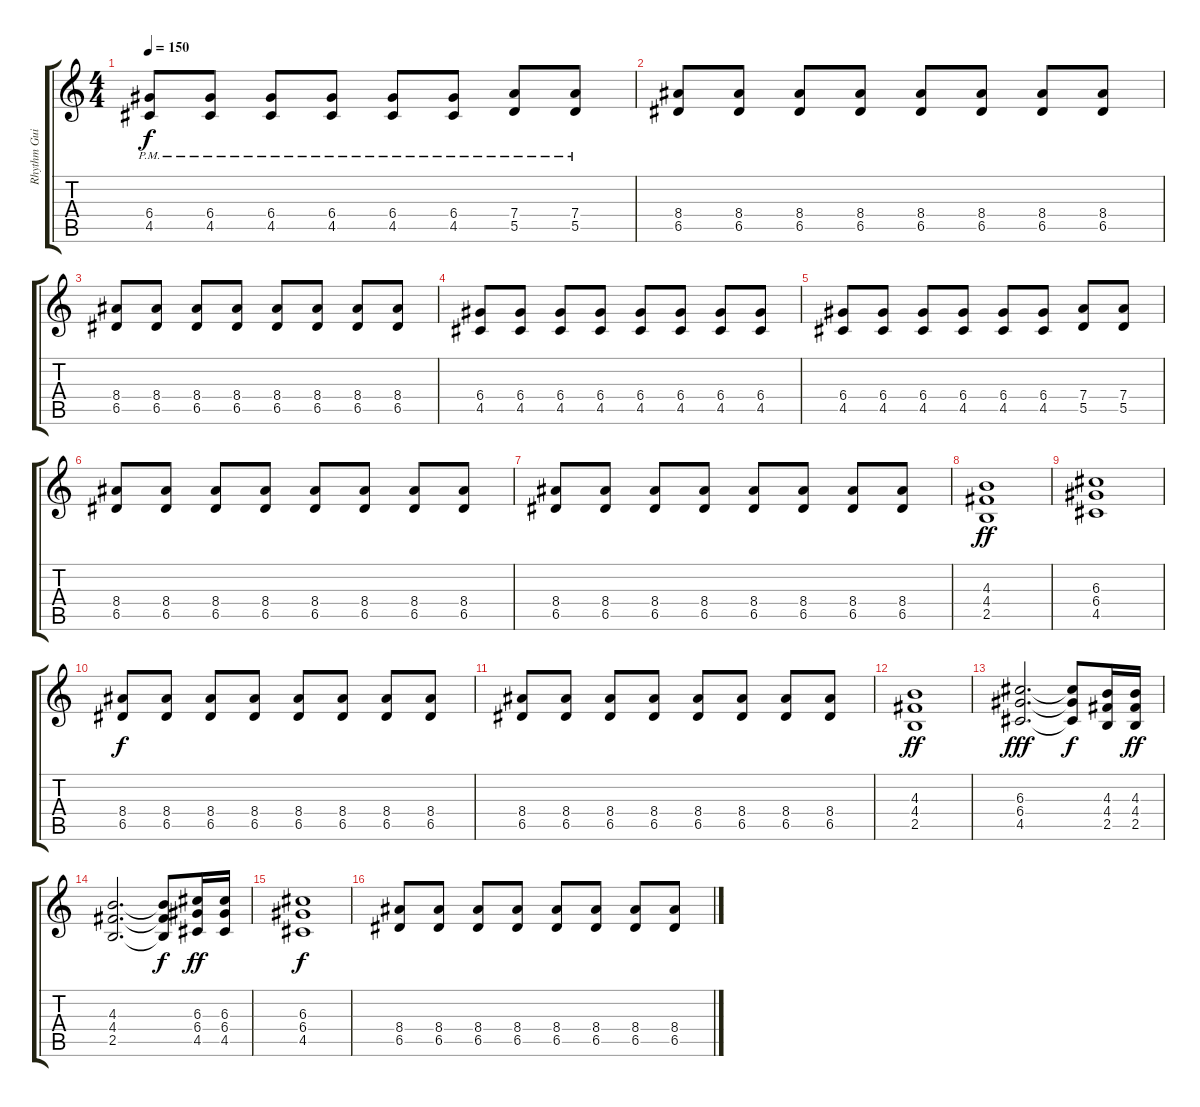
\track ("Rhythm Guitar" "Rhythm Gui") {instrument distortionguitar}
\staff {score tabs}
\tuning (E4 B3 G3 D3 A2 E2) {hide}
\ts (4 4)
\tempo 150
\clef g2
\ks c
(6.4{pm} 4.5{pm}).8{dy f} (6.4{pm} 4.5{pm}).8 (6.4{pm} 4.5{pm}).8 (6.4{pm} 4.5{pm}).8 (6.4{pm} 4.5{pm}).8 (6.4{pm} 4.5{pm}).8 (7.4{pm} 5.5{pm}).8 (7.4{pm} 5.5{pm}).8 |
(8.4 6.5).8 (8.4 6.5).8 (8.4 6.5).8 (8.4 6.5).8 (8.4 6.5).8 (8.4 6.5).8 (8.4 6.5).8 (8.4 6.5).8 |
(8.4 6.5).8 (8.4 6.5).8 (8.4 6.5).8 (8.4 6.5).8 (8.4 6.5).8 (8.4 6.5).8 (8.4 6.5).8 (8.4 6.5).8 |
(6.4 4.5).8 (6.4 4.5).8 (6.4 4.5).8 (6.4 4.5).8 (6.4 4.5).8 (6.4 4.5).8 (6.4 4.5).8 (6.4 4.5).8 |
(6.4 4.5).8 (6.4 4.5).8 (6.4 4.5).8 (6.4 4.5).8 (6.4 4.5).8 (6.4 4.5).8 (7.4 5.5).8 (7.4 5.5).8 |
(8.4 6.5).8 (8.4 6.5).8 (8.4 6.5).8 (8.4 6.5).8 (8.4 6.5).8 (8.4 6.5).8 (8.4 6.5).8 (8.4 6.5).8 |
(8.4 6.5).8 (8.4 6.5).8 (8.4 6.5).8 (8.4 6.5).8 (8.4 6.5).8 (8.4 6.5).8 (8.4 6.5).8 (8.4 6.5).8 |
(4.3 4.4 2.5).1{dy ff} |
(6.3 6.4 4.5).1 |
(8.4 6.5).8{dy f} (8.4 6.5).8 (8.4 6.5).8 (8.4 6.5).8 (8.4 6.5).8 (8.4 6.5).8 (8.4 6.5).8 (8.4 6.5).8 |
(8.4 6.5).8 (8.4 6.5).8 (8.4 6.5).8 (8.4 6.5).8 (8.4 6.5).8 (8.4 6.5).8 (8.4 6.5).8 (8.4 6.5).8 |
(4.3 4.4 2.5).1{dy ff} |
(6.3 6.4 4.5).2{d dy fff} (6.3{t} 6.4{t} 4.5{t}).8{dy f} (4.3 4.4 2.5).16 (4.3 4.4 2.5).16{dy ff} |
(4.3 4.4 2.5).2{d} (4.3{t} 4.4{t} 2.5{t}).8{dy f} (6.3 6.4 4.5).16{dy ff} (6.3 6.4 4.5).16 |
(6.3 6.4 4.5).1{dy f} |
(8.4 6.5).8 (8.4 6.5).8 (8.4 6.5).8 (8.4 6.5).8 (8.4 6.5).8 (8.4 6.5).8 (8.4 6.5).8 (8.4 6.5).8
